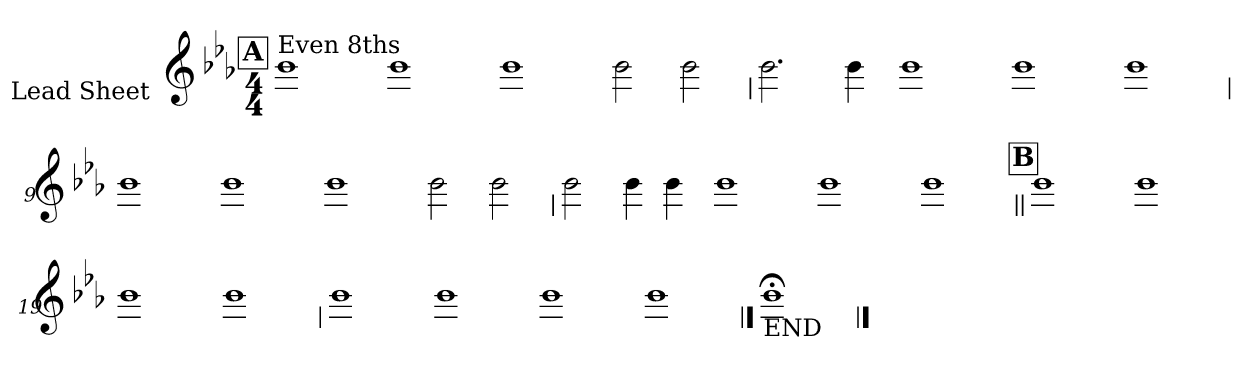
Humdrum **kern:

**kern
*part1
*staff1
*I"Lead Sheet
*stria0
*clefG2
*k[b-e-a-]
*E-:
*M4/4
!!LO:REH:place=s1:a:t=A
=1||
!LO:TX:a:t=Even 8ths
1b-
=2-
1b-
=3-
1b-
=4-
2b-
2b-
!!LO:LB:g=z
=5
2.b-
4b-
=6-
1b-
=7-
1b-
=8-
1b-
!!LO:LB:g=z
=9
1b-
=10-
1b-
=11-
1b-
=12-
2b-
2b-
!!LO:LB:g=z
=13
2b-
4b-
4b-
=14-
1b-
=15-
1b-
=16-
1b-
!!LO:LB:g=z
!!LO:REH:place=s1:a:t=B
=17||
1b-
=18-
1b-
=19-
1b-
=20-
1b-
!!LO:LB:g=z
=21
1b-
=22-
1b-
=23-
1b-
=24-
1b-
!!LO:LB:g=z
==25
!LO:TX:b:t=END
1b-;
==
*-
